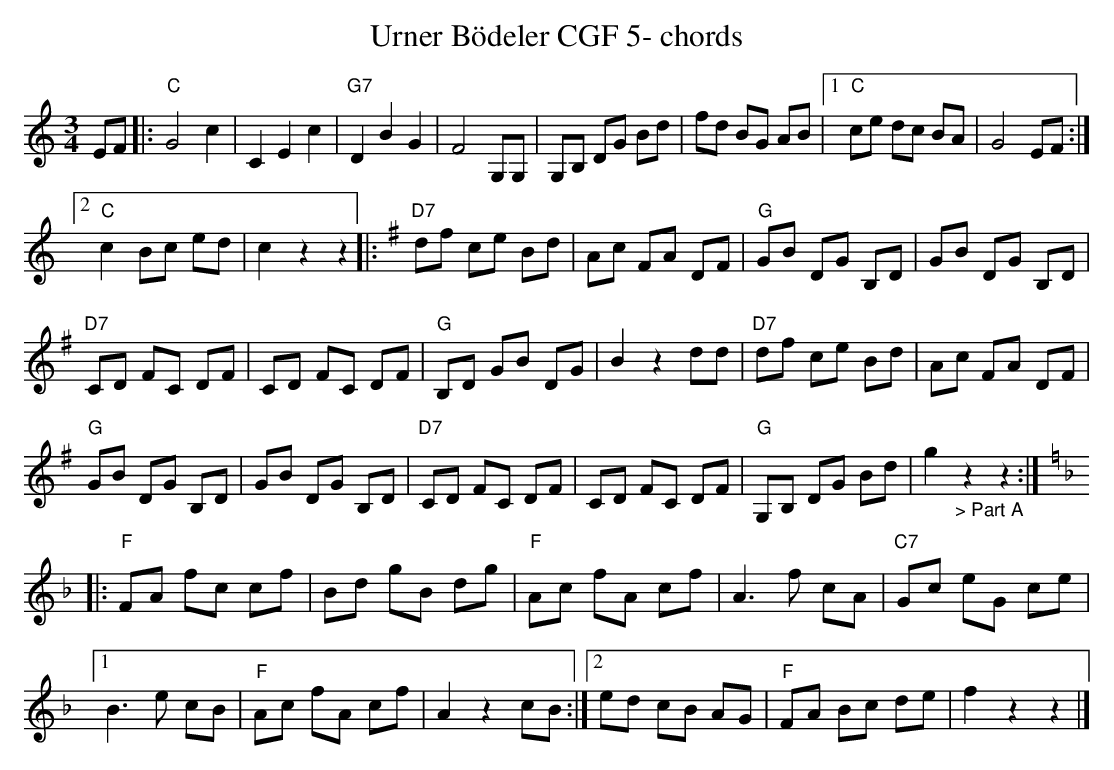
X:1
T:Urner Bödeler CGF 5- chords
M:3/4
L:1/8
K:Cmaj%%MIDI gchordon
EF |: "C"G4c2 | C2E2c2 | "G7"D2B2G2 | F4 G,G, | G,B, DG Bd | fd BG AB |1 "C"ce dc BA | G4 EF :|2
"C"c2 Bc ed | c2z2z2 |: [K:Gmaj] "D7"df ce Bd | Ac FA DF | "G"GB DG B,D | GB DG B,D |
"D7"CD FC DF | CD FC DF | "G"B,D GB DG | B2z2 dd | "D7"df ce Bd | Ac FA DF |
"G"GB DG B,D | GB DG B,D | "D7"CD FC DF | CD FC DF | "G"G,B, DG Bd | g2 "_> Part A"z2z2 :| [K:Fmaj]
|: "F"FA fc cf | Bd gB dg | "F"Ac fA cf | A3f cA | "C7"Gc eG ce |1
B3e cB | "F"Ac fA cf | A2z2cB :|2 ed cB AG | "F"FA Bc de | f2z2z2 |]
